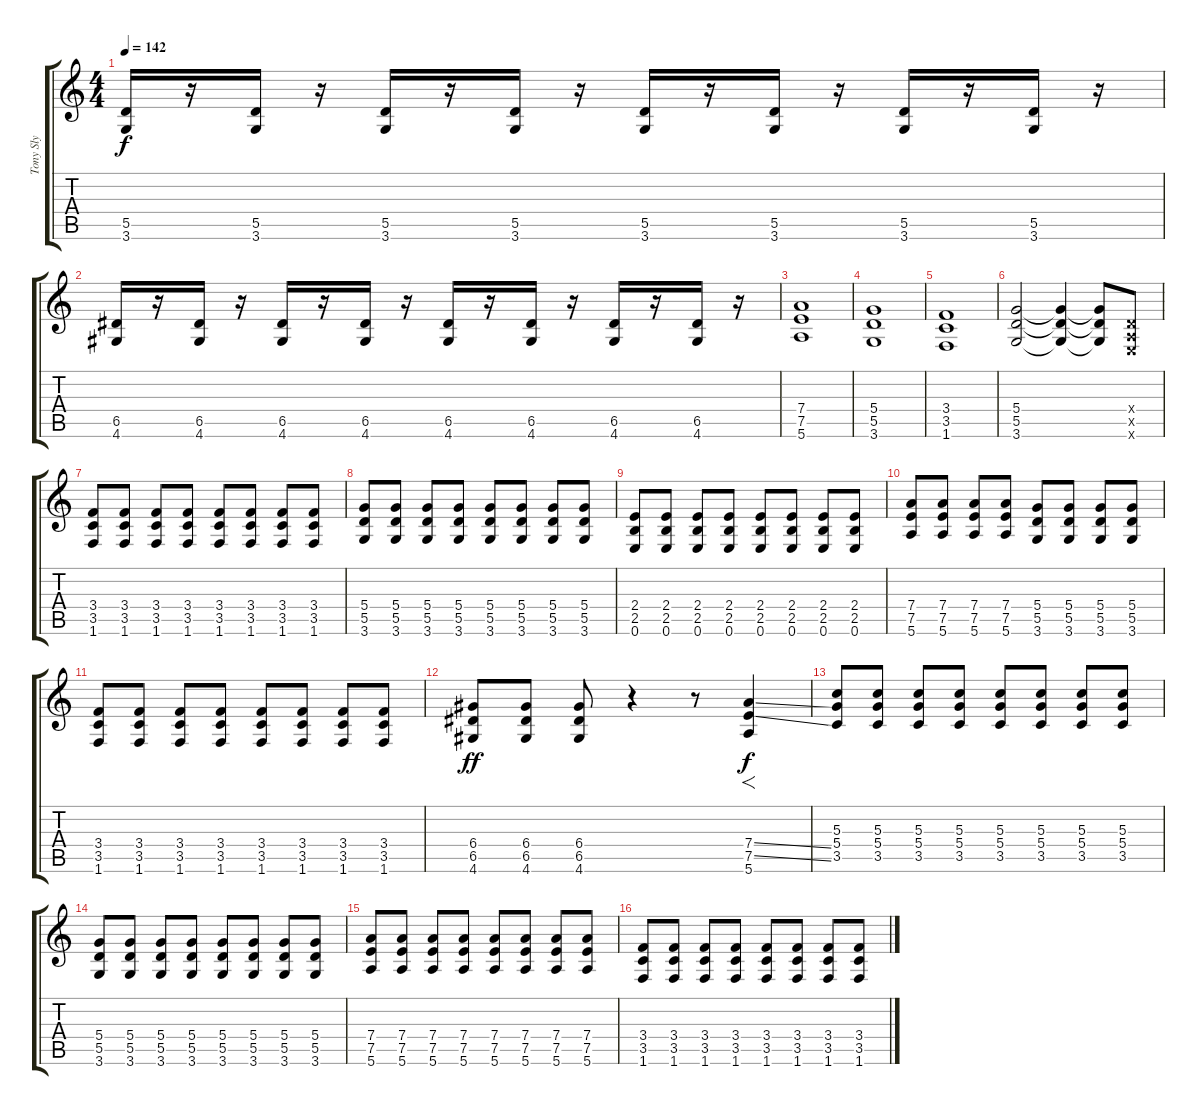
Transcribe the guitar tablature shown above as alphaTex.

\track ("Tony Sly" "Tony Sly") {instrument distortionguitar}
\staff {score tabs}
\tuning (E4 B3 G3 D3 A2 E2) {hide}
\ts (4 4)
\tempo 142
\clef g2
\ks c
(5.5 3.6).16{dy f} r.16 (5.5 3.6).16 r.16 (5.5 3.6).16 r.16 (5.5 3.6).16 r.16 (5.5 3.6).16 r.16 (5.5 3.6).16 r.16 (5.5 3.6).16 r.16 (5.5 3.6).16 r.16 |
(6.5 4.6).16 r.16 (6.5 4.6).16 r.16 (6.5 4.6).16 r.16 (6.5 4.6).16 r.16 (6.5 4.6).16 r.16 (6.5 4.6).16 r.16 (6.5 4.6).16 r.16 (6.5 4.6).16 r.16 |
(7.4 7.5 5.6).1 |
(5.4 5.5 3.6).1 |
(3.4 3.5 1.6).1 |
(5.4 5.5 3.6).2 (5.4{t} 5.5{t} 3.6{t}).4 (5.4{t} 5.5{t} 3.6{t}).8 (0.4{x} 0.5{x} 0.6{x}).8 |
(3.4 3.5 1.6).8 (3.4 3.5 1.6).8 (3.4 3.5 1.6).8 (3.4 3.5 1.6).8 (3.4 3.5 1.6).8 (3.4 3.5 1.6).8 (3.4 3.5 1.6).8 (3.4 3.5 1.6).8 |
(5.4 5.5 3.6).8 (5.4 5.5 3.6).8 (5.4 5.5 3.6).8 (5.4 5.5 3.6).8 (5.4 5.5 3.6).8 (5.4 5.5 3.6).8 (5.4 5.5 3.6).8 (5.4 5.5 3.6).8 |
(2.4 2.5 0.6).8 (2.4 2.5 0.6).8 (2.4 2.5 0.6).8 (2.4 2.5 0.6).8 (2.4 2.5 0.6).8 (2.4 2.5 0.6).8 (2.4 2.5 0.6).8 (2.4 2.5 0.6).8 |
(7.4 7.5 5.6).8 (7.4 7.5 5.6).8 (7.4 7.5 5.6).8 (7.4 7.5 5.6).8 (5.4 5.5 3.6).8 (5.4 5.5 3.6).8 (5.4 5.5 3.6).8 (5.4 5.5 3.6).8 |
(3.4 3.5 1.6).8 (3.4 3.5 1.6).8 (3.4 3.5 1.6).8 (3.4 3.5 1.6).8 (3.4 3.5 1.6).8 (3.4 3.5 1.6).8 (3.4 3.5 1.6).8 (3.4 3.5 1.6).8 |
(6.4 6.5 4.6).8{dy ff} (6.4 6.5 4.6).8 (6.4 6.5 4.6).8 r.4 r.8 (7.4{ss} 7.5{ss} 5.6).4{f dy f} |
(5.3 5.4 3.5).8{volume 12} (5.3 5.4 3.5).8 (5.3 5.4 3.5).8 (5.3 5.4 3.5).8 (5.3 5.4 3.5).8 (5.3 5.4 3.5).8 (5.3 5.4 3.5).8 (5.3 5.4 3.5).8 |
(5.4 5.5 3.6).8 (5.4 5.5 3.6).8 (5.4 5.5 3.6).8 (5.4 5.5 3.6).8 (5.4 5.5 3.6).8 (5.4 5.5 3.6).8 (5.4 5.5 3.6).8 (5.4 5.5 3.6).8 |
(7.4 7.5 5.6).8 (7.4 7.5 5.6).8 (7.4 7.5 5.6).8 (7.4 7.5 5.6).8 (7.4 7.5 5.6).8 (7.4 7.5 5.6).8 (7.4 7.5 5.6).8 (7.4 7.5 5.6).8 |
(3.4 3.5 1.6).8 (3.4 3.5 1.6).8 (3.4 3.5 1.6).8 (3.4 3.5 1.6).8 (3.4 3.5 1.6).8 (3.4 3.5 1.6).8 (3.4 3.5 1.6).8 (3.4 3.5 1.6).8
